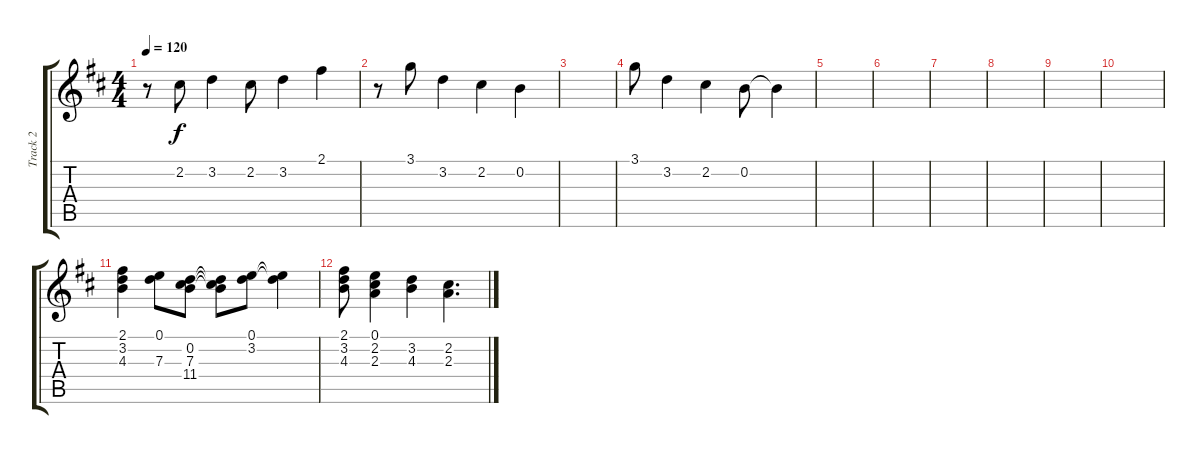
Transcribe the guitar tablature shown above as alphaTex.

\track ("Track 2" "Track 2") {instrument acousticguitarnylon}
\staff {score tabs}
\tuning (E4 B3 G3 D3 A2 D2) {hide}
\ts (4 4)
\tempo 120
\clef g2
\ks bminor
r.8{dy f} 2.2.8 3.2.4 2.2.8 3.2.4 2.1.4 |
r.8 3.1.8 3.2.4 2.2.4 0.2.4 |
|
3.1.8 3.2.4 2.2.4 0.2.8 0.2{t}.4 |
|
|
|
|
|
|
(2.1 3.2 4.3).4 (0.1 7.3).8 (0.2 7.3 11.4).8 (0.2{t} 7.3{t} 11.4{t}).8 (0.1 3.2).8 (0.1{t} 3.2{t}).4 |
(2.1 3.2 4.3).8 (0.1 2.2 2.3).4 (3.2 4.3).4 (2.2 2.3).4{d}
